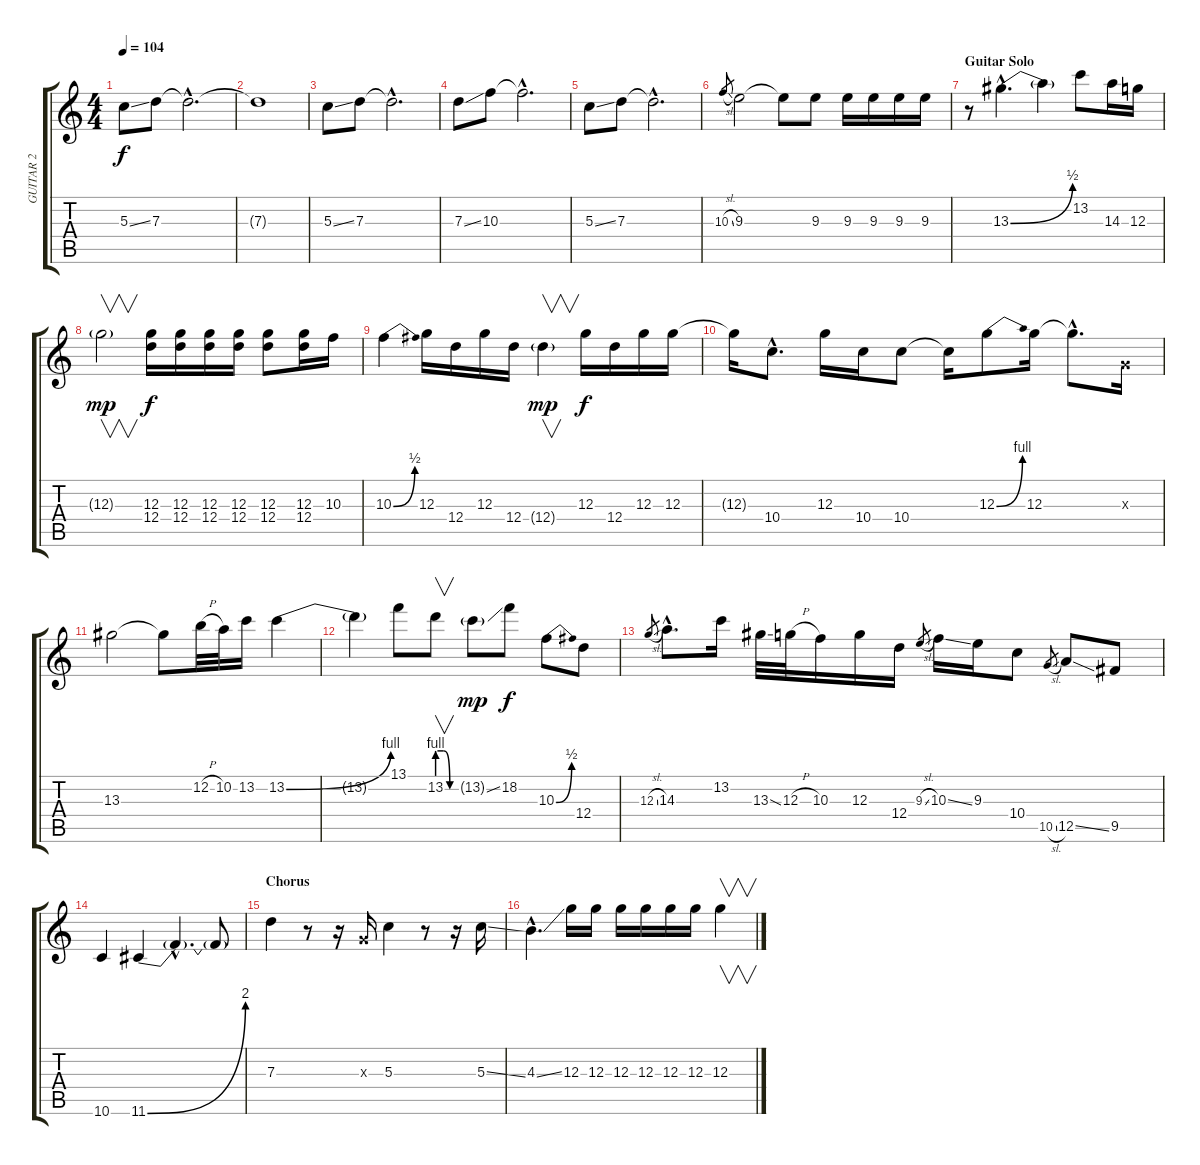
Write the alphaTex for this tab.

\track ("GUITAR 2" "GUITAR 2") {instrument distortionguitar}
\staff {score tabs}
\tuning (E4 B3 G3 D3 A2 D2) {hide}
\ts (4 4)
\tempo 104
\clef g2
\ks c
5.3{ss}.8{dy f} 7.3.8 7.3{hac t}.2{d} |
7.3{t}.1 |
5.3{ss}.8 7.3.8 7.3{hac t}.2{d} |
7.3{ss}.8 10.3.8 10.3{hac t}.2{d} |
5.3{ss}.8 7.3.8 7.3{hac t}.2{d} |
10.3{sl}.8{gr} 9.3.2 9.3{t}.8 9.3.8 9.3.16 9.3.16 9.3.16 9.3.16 |
\section ("" "Guitar Solo")
r.8 13.3{be (bend 0 0 60 2) hac}.4{d} 13.3{t}.4 13.2.8 14.3.16 12.3.16 |
12.3{g}.2{v dy mp} (12.3 12.4).16{dy f} (12.3 12.4).16 (12.3 12.4).16 (12.3 12.4).16 (12.3 12.4).8 (12.3 12.4).16 10.3.16 |
10.3{be (bend 0 0 60 2)}.4 12.3.16 12.4.16 12.3.16 12.4.16 12.4{g}.4{v dy mp} 12.3.16{dy f} 12.4.16 12.3.16 12.3.16 |
12.3{t}.16 10.4{hac}.8{d} 12.3.16 10.4.16 10.4.8 10.4{t}.16 12.3{be (bend 0 0 60 4)}.8 12.3.16 12.3{hac t}.8{d} 0.3{x}.16 |
13.3.2 13.3{t}.8 12.2{h}.32 10.2.32 13.2.16 13.2{be (bend 0 0 60 4)}.4 |
13.2{t}.4 13.1.8 13.2{be (custom 0 4 20 4 40 0 60 0)}.8{v} 13.2{ss g}.8{dy mp} 18.2.8{dy f} 10.3{be (bend 0 0 60 2)}.8 12.4.8 |
12.3{sl}.8{gr} 14.3{hac}.8{d} 13.2.16 13.3{ss}.32 12.3{h}.32 10.3.16 12.3.16 12.4.16 9.3{sl}.8{gr} 10.3{ss}.16 9.3.16 10.4.8 10.5{sl}.8{gr} 12.5{ss}.8 9.5.8 |
10.6.4 11.6{be (bend 0 0 60 8)}.4 11.6{hac t}.4{d} 11.6{t}.8 |
\section ("" "Chorus")
7.3.4 r.8 r.16 0.3{x}.16 5.3.4 r.8 r.16 5.3{ss}.16 |
4.3{ss hac}.4{d} 12.3.16 12.3.16 12.3.16 12.3.16 12.3.16 12.3.16 12.3.4{v}
